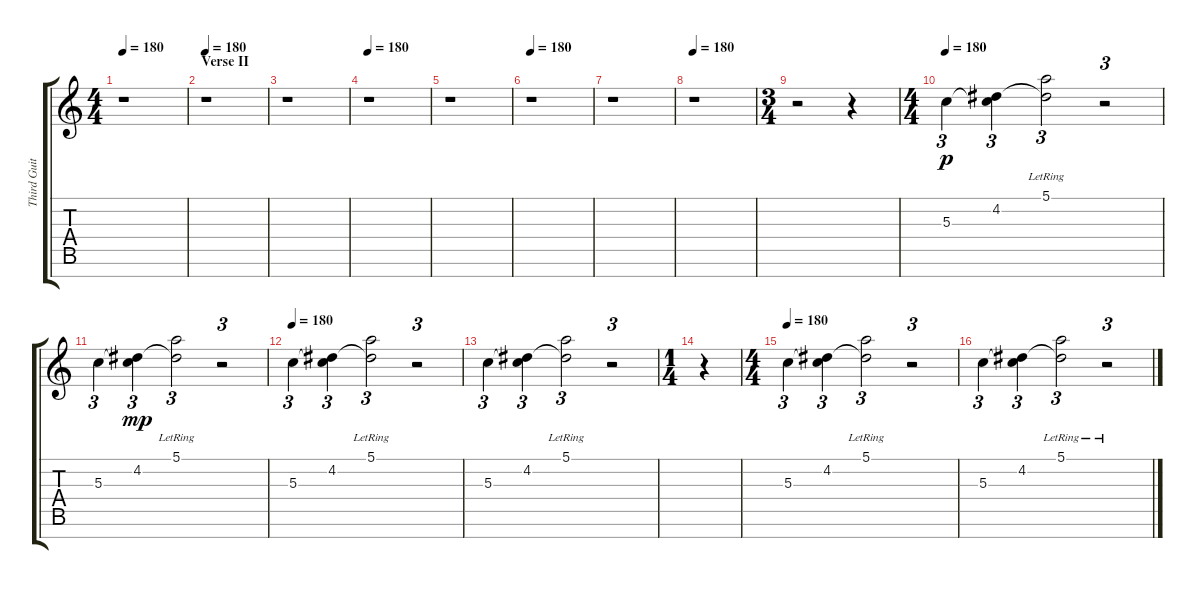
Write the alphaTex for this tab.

\track ("Third Guitar" "Third Guit") {instrument distortionguitar}
\staff {score tabs}
\tuning (E4 B3 G3 D3 A2 E2 B1) {hide}
\ts (4 4)
\tempo 180
\clef g2
\ks c
r.1{dy mp} |
\section ("" "Verse II")
\tempo 180
r.1 |
r.1 |
\tempo 180
r.1 |
r.1 |
\tempo 180
r.1 |
r.1 |
\tempo 180
r.1 |
\ts (3 4)
r.2 r.4 |
\ts (4 4)
\tempo 180
5.3.4{tu (3 2) dy p} (4.2 5.3{t}).4{tu (3 2)} (5.1{lr} 4.2{t}).2{tu (3 2)} r.2{tu (3 2)} |
5.3.4{tu (3 2)} (4.2 5.3{t}).4{tu (3 2) dy mp} (5.1{lr} 4.2{t}).2{tu (3 2)} r.2{tu (3 2)} |
\tempo 180
5.3.4{tu (3 2)} (4.2 5.3{t}).4{tu (3 2)} (5.1{lr} 4.2{t}).2{tu (3 2)} r.2{tu (3 2)} |
5.3.4{tu (3 2)} (4.2 5.3{t}).4{tu (3 2)} (5.1{lr} 4.2{t}).2{tu (3 2)} r.2{tu (3 2)} |
\ts (1 4)
r.4 |
\ts (4 4)
\tempo 180
5.3.4{tu (3 2)} (4.2 5.3{t}).4{tu (3 2)} (5.1{lr} 4.2{t}).2{tu (3 2)} r.2{tu (3 2)} |
5.3.4{tu (3 2)} (4.2 5.3{t}).4{tu (3 2)} (5.1{lr} 4.2{t}).2{tu (3 2)} r.2{tu (3 2)}
